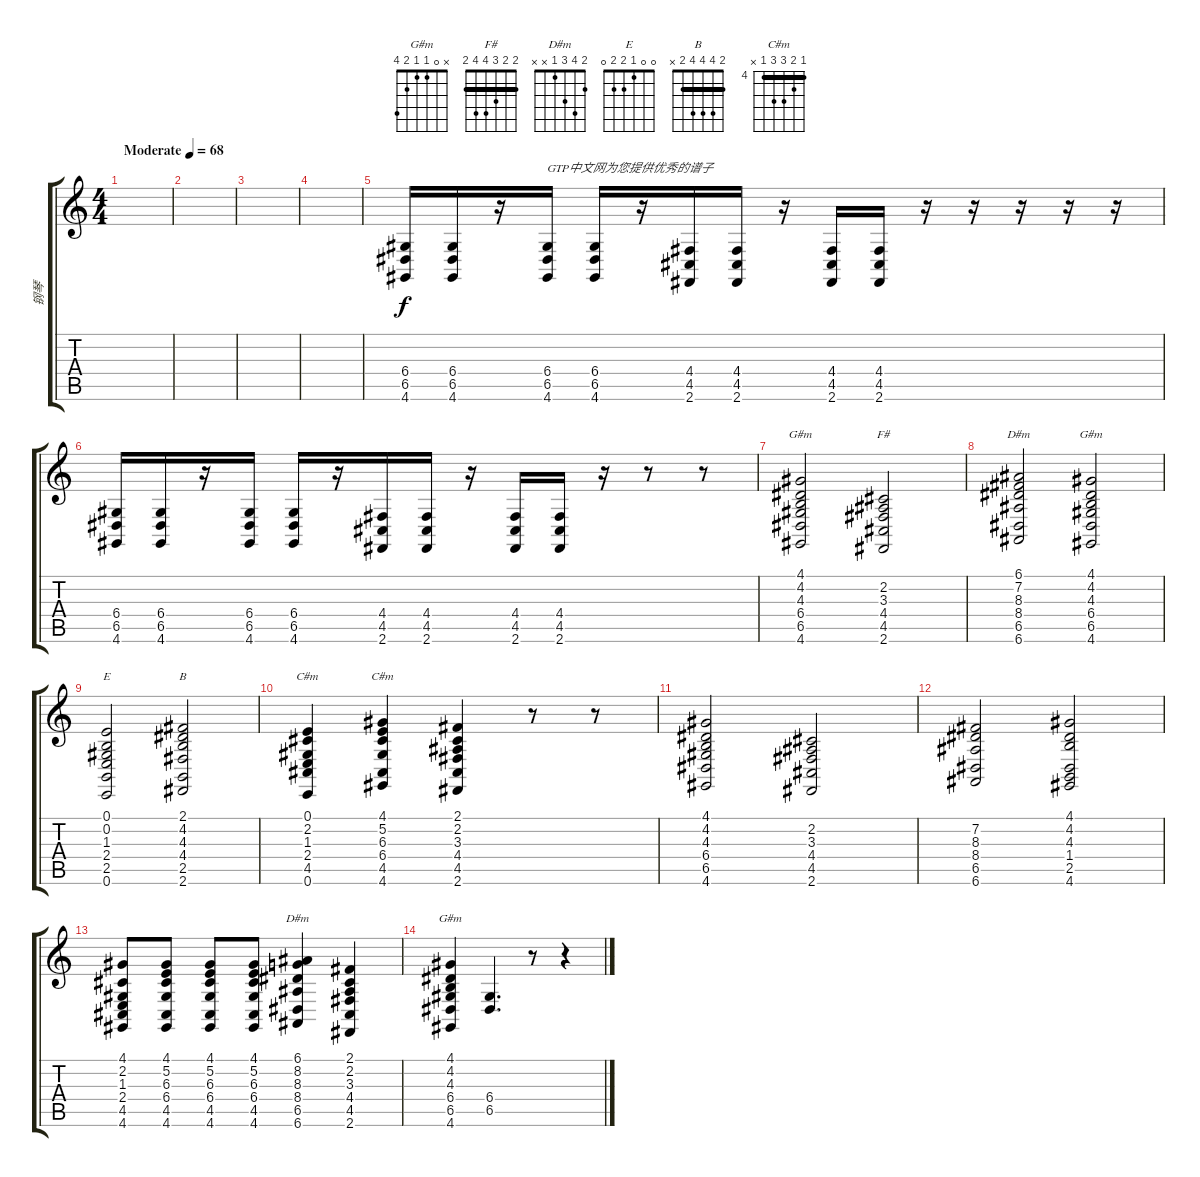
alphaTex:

\track ("钢琴" "钢琴") {instrument acousticgrandpiano}
\staff {score tabs}
\tuning (E4 B3 G3 D3 A2 E2) {hide}
\chord ("G#m" 4 4 4 6 6 4) {firstfret 4 barre 4}
\chord ("F#" 2 2 3 4 4 2) {barre 2}
\chord ("D#m" 6 7 8 8 6 x) {firstfret 6 barre 6}
\chord ("G#m" 4 4 4 1 2 4) {barre 4}
\chord ("E" 0 0 1 2 2 0)
\chord ("B" 2 4 4 4 2 x) {barre 2}
\chord ("C#m" 0 2 1 2 4 x)
\chord ("C#m" 4 5 6 6 4 x) {firstfret 4 barre 4}
\chord ("D#m" 2 4 3 1 x x)
\chord ("G#m" x 0 1 1 2 4)
\ts (4 4)
\tempo (68 "Moderate")
\clef g2
\ks c
|
|
|
|
(6.4 6.5 4.6).16 (6.4 6.5 4.6).16 r.16 (6.4 6.5 4.6).16{txt "GTP中文网为您提供优秀的谱子"} (6.4 6.5 4.6).16 r.16 (4.4 4.5 2.6).16 (4.4 4.5 2.6).16 r.16 (4.4 4.5 2.6).16 (4.4 4.5 2.6).16 r.16 r.16 r.16 r.16 r.16 |
(6.4 6.5 4.6).16 (6.4 6.5 4.6).16 r.16 (6.4 6.5 4.6).16 (6.4 6.5 4.6).16 r.16 (4.4 4.5 2.6).16 (4.4 4.5 2.6).16 r.16 (4.4 4.5 2.6).16 (4.4 4.5 2.6).16 r.16 r.8 r.8 |
(4.1 4.2 4.3 6.4 6.5 4.6).2{ch "G#m"} (2.2 3.3 4.4 4.5 2.6).2{ch "F#"} |
(6.1 7.2 8.3 8.4 6.5 6.6).2{ch "D#m"} (4.1 4.2 4.3 6.4 6.5 4.6).2{ch "G#m"} |
(0.1 0.2 1.3 2.4 2.5 0.6).2{ch "E"} (2.1 4.2 4.3 4.4 2.5 2.6).2{ch "B"} |
(0.1 2.2 1.3 2.4 4.5 0.6).4{ch "C#m"} (4.1 5.2 6.3 6.4 4.5 4.6).4{ch "C#m"} (2.1 2.2 3.3 4.4 4.5 2.6).4 r.8 r.8 |
(4.1 4.2 4.3 6.4 6.5 4.6).2 (2.2 3.3 4.4 4.5 2.6).2 |
(7.2 8.3 8.4 6.5 6.6).2 (4.1 4.2 4.3 1.4 2.5 4.6).2 |
(4.1 2.2 1.3 2.4 4.5 4.6).8 (4.1 5.2 6.3 6.4 4.5 4.6).8 (4.1 5.2 6.3 6.4 4.5 4.6).8 (4.1 5.2 6.3 6.4 4.5 4.6).8 (6.1 8.2 8.3 8.4 6.5 6.6).4{ch "D#m"} (2.1 2.2 3.3 4.4 4.5 2.6).4 |
(4.1 4.2 4.3 6.4 6.5 4.6).4{ch "G#m"} (6.4 6.5).4{d} r.8 r.4
